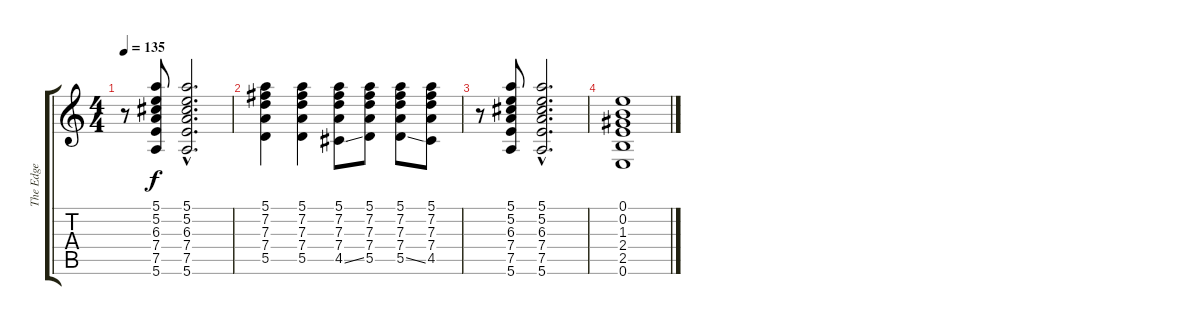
\track ("The Edge" "The Edge") {instrument overdrivenguitar}
\staff {score tabs}
\tuning (E4 B3 G3 D3 A2 E2) {hide}
\ts (4 4)
\tempo 135
\clef g2
\ks c
r.8{dy f} (5.1 5.2 6.3 7.4 7.5 5.6).8 (5.1{hac} 5.2{hac} 6.3{hac} 7.4{hac} 7.5{hac} 5.6{hac}).2{d} |
(5.1 7.2 7.3 7.4 5.5).4 (5.1 7.2 7.3 7.4 5.5).4 (5.1 7.2 7.3 7.4 4.5{ss}).8 (5.1 7.2 7.3 7.4 5.5).8 (5.1 7.2 7.3 7.4 5.5{ss}).8 (5.1 7.2 7.3 7.4 4.5).8 |
r.8 (5.1 5.2 6.3 7.4 7.5 5.6).8 (5.1{hac} 5.2{hac} 6.3{hac} 7.4{hac} 7.5{hac} 5.6{hac}).2{d} |
(0.1 0.2 1.3 2.4 2.5 0.6).1
